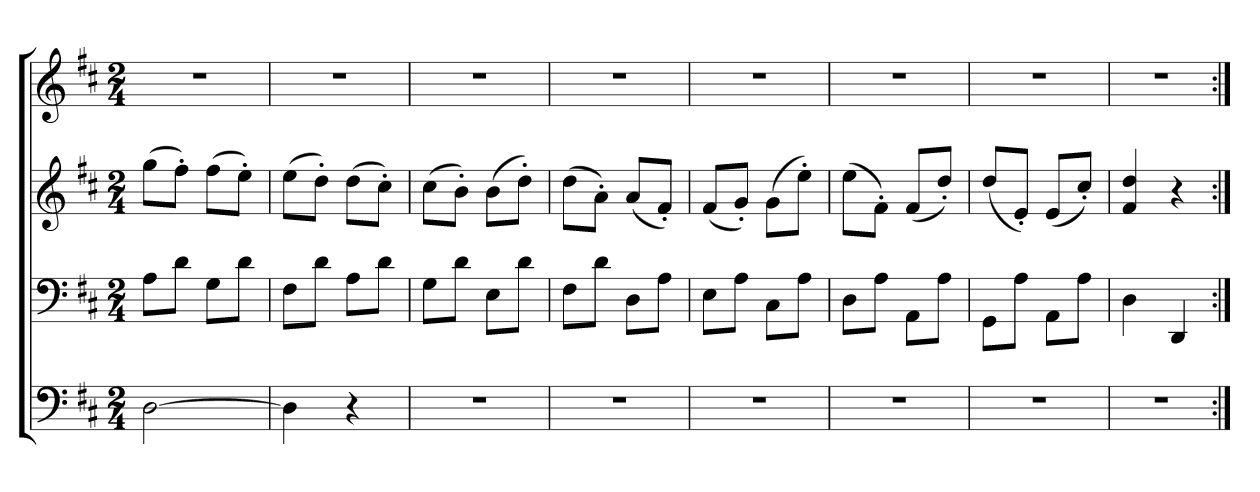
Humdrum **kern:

**kern	**kern	**kern	**kern
*part4	*part3	*part2	*part1
*staff4	*staff3	*staff2	*staff1
*clefF4	*clefF4	*clefG2	*clefG2
*k[f#c#]	*k[f#c#]	*k[f#c#]	*k[f#c#]
*D:	*D:	*D:	*D:
*M2/4	*M2/4	*M2/4	*M2/4
=	=	=	=
[2D	8AL	(8ggL	2r
.	8dJ	8ff#'J)	.
.	8GL	(8ff#L	.
.	8dJ	8ee'J)	.
=436	=436	=436	=436
4D]	8F#L	(8eeL	2r
.	8dJ	8dd'J)	.
4r	8AL	(8ddL	.
.	8dJ	8cc#'J)	.
=437	=437	=437	=437
2r	8GL	(8cc#L	2r
.	8dJ	8b'J)	.
.	8EL	(8bL	.
.	8dJ	8dd'J)	.
=438	=438	=438	=438
2r	8F#L	(8ddL	2r
.	8dJ	8a'J)	.
.	8DL	(8aL	.
.	8AJ	8f#'J)	.
=439	=439	=439	=439
2r	8EL	(8f#L	2r
.	8AJ	8g'J)	.
.	8C#L	(8gL	.
.	8AJ	8ee'J)	.
=440	=440	=440	=440
2r	8DL	(8eeL	2r
.	8AJ	8f#'J)	.
.	8AAL	(8f#L	.
.	8AJ	8dd'J)	.
=441	=441	=441	=441
2r	8GGL	(8ddL	2r
.	8AJ	8e'J)	.
.	8AAL	(8eL	.
.	8AJ	8cc#'J)	.
=442	=442	=442	=442
2r	4D	4f# 4dd	2r
.	4DD	4r	.
=:|!	=:|!	=:|!	=:|!
*-	*-	*-	*-
